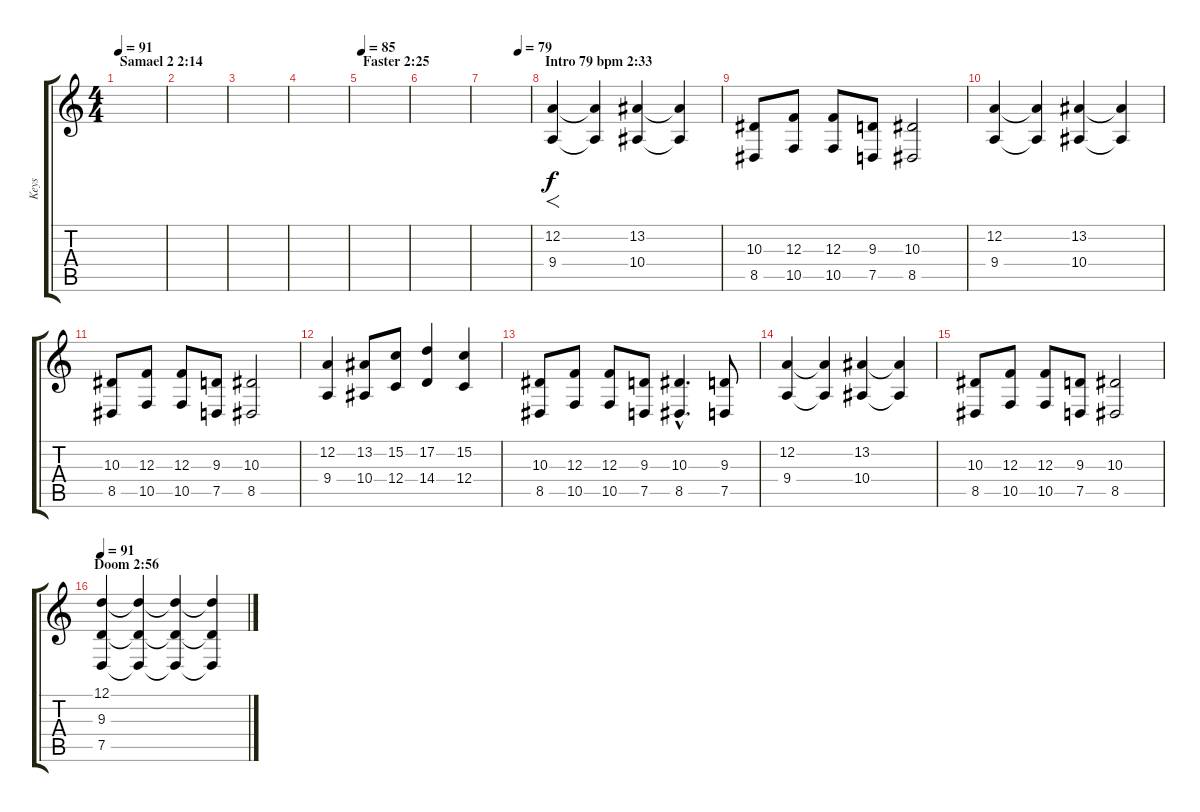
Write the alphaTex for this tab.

\track ("Keys" "Keys") {instrument stringensemble1}
\staff {score tabs}
\tuning (D4 A3 F3 C3 G2 D2) {hide}
\ts (4 4)
\section ("" "Samael 2 2:14")
\tempo 91
\clef g2
\ks c
|
|
|
|
\section ("" "Faster 2:25")
\tempo 85
|
|
\tempo (79 0.75)
|
\section ("" "Intro 79 bpm 2:33")
(12.2 9.4).4{f volume 11} (12.2{t} 9.4{t}).4 (13.2 10.4).4 (13.2{t} 10.4{t}).4 |
(10.3 8.5).8 (12.3 10.5).8 (12.3 10.5).8 (9.3 7.5).8 (10.3 8.5).2 |
(12.2 9.4).4 (12.2{t} 9.4{t}).4 (13.2 10.4).4 (13.2{t} 10.4{t}).4 |
(10.3 8.5).8 (12.3 10.5).8 (12.3 10.5).8 (9.3 7.5).8 (10.3 8.5).2 |
(12.2 9.4).4 (13.2 10.4).8 (15.2 12.4).8 (17.2 14.4).4 (15.2 12.4).4 |
(10.3 8.5).8 (12.3 10.5).8 (12.3 10.5).8 (9.3 7.5).8 (10.3{hac} 8.5{hac}).4{d} (9.3 7.5).8 |
(12.2 9.4).4 (12.2{t} 9.4{t}).4 (13.2 10.4).4 (13.2{t} 10.4{t}).4 |
(10.3 8.5).8 (12.3 10.5).8 (12.3 10.5).8 (9.3 7.5).8 (10.3 8.5).2 |
\section ("" "Doom 2:56")
\tempo 91
(12.1 9.3 7.5).4{volume 5} (12.1{t} 9.3{t} 7.5{t}).4 (12.1{t} 9.3{t} 7.5{t}).4 (12.1{t} 9.3{t} 7.5{t}).4
